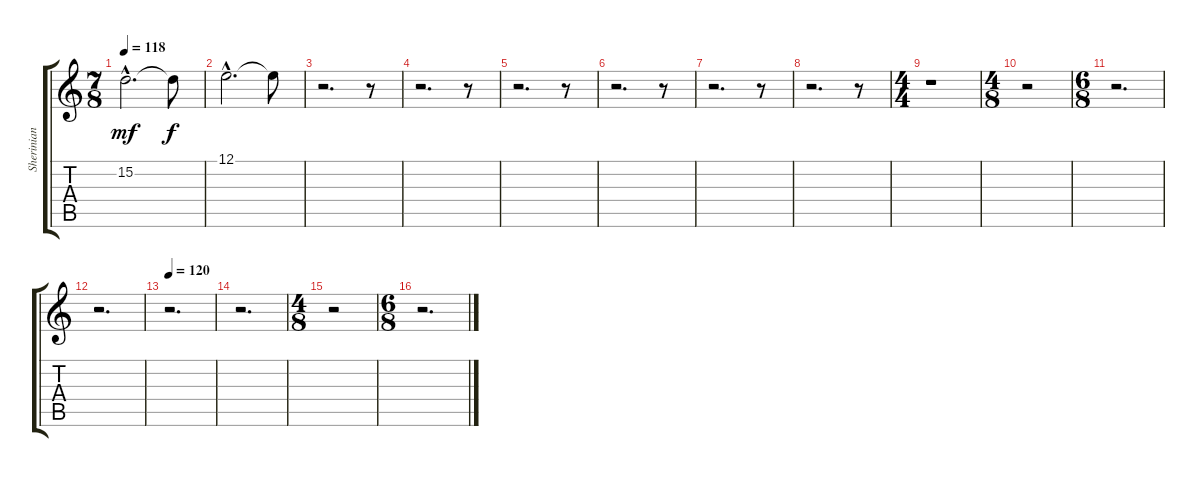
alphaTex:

\track ("Sherinian Strings" "Sherinian ") {instrument stringensemble1}
\staff {score tabs}
\tuning (E4 B3 G3 D3 A2 E2) {hide}
\ts (7 8)
\tempo 118
\clef g2
\ks c
15.2{hac}.2{d dy mf} 15.2{t}.8{dy f} |
12.1{hac}.2{d} 12.1{t}.8 |
r.2{d} r.8 |
r.2{d} r.8 |
r.2{d} r.8 |
r.2{d} r.8 |
r.2{d} r.8 |
r.2{d} r.8 |
\ts (4 4)
r.1 |
\ts (4 8)
r.2 |
\ts (6 8)
r.2{d} |
r.2{d} |
\tempo 120
r.2{d} |
r.2{d} |
\ts (4 8)
r.2 |
\ts (6 8)
r.2{d}
